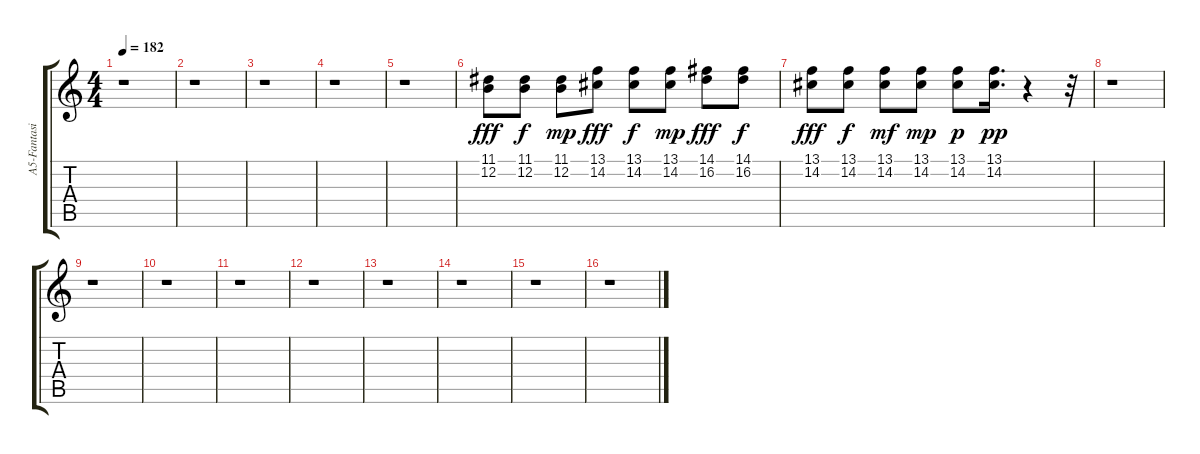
\track ("A5-Fantasia    " "A5-Fantasi") {instrument pad1newage}
\staff {score tabs}
\tuning (E4 B3 G3 D3 A2 E2) {hide}
\ts (4 4)
\tempo 182
\clef g2
\ks c
r.1{dy pp} |
r.1 |
r.1 |
r.1 |
r.1 |
(11.1 12.2).8{dy fff} (11.1 12.2).8{dy f} (11.1 12.2).8{dy mp} (13.1 14.2).8{dy fff} (13.1 14.2).8{dy f} (13.1 14.2).8{dy mp} (14.1 16.2).8{dy fff} (14.1 16.2).8{dy f} |
(13.1 14.2).8{dy fff} (13.1 14.2).8{dy f} (13.1 14.2).8{dy mf} (13.1 14.2).8{dy mp} (13.1 14.2).8{dy p} (13.1 14.2).16{d dy pp} r.4 r.32 |
r.1 |
r.1 |
r.1 |
r.1 |
r.1 |
r.1 |
r.1 |
r.1 |
r.1
